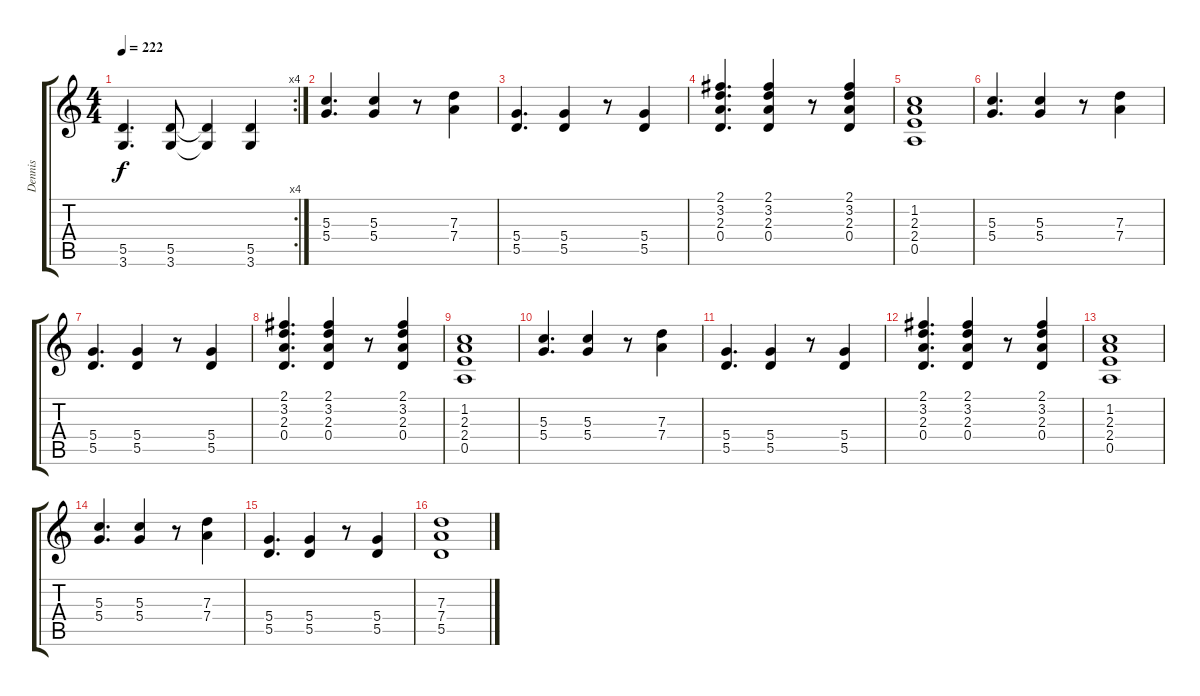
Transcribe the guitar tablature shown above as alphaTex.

\track ("Dennis" "Dennis") {instrument distortionguitar}
\staff {score tabs}
\tuning (E4 B3 G3 D3 A2 E2) {hide}
\rc 4
\ts (4 4)
\tempo 222
\clef g2
\ks c
(5.5 3.6).4{d dy f} (5.5 3.6).8 (5.5{t} 3.6{t}).4 (5.5 3.6).4 |
(5.3 5.4).4{d} (5.3 5.4).4 r.8 (7.3 7.4).4 |
(5.4 5.5).4{d} (5.4 5.5).4 r.8 (5.4 5.5).4 |
(2.1 3.2 2.3 0.4).4{d} (2.1 3.2 2.3 0.4).4 r.8 (2.1 3.2 2.3 0.4).4 |
(1.2 2.3 2.4 0.5).1 |
(5.3 5.4).4{d} (5.3 5.4).4 r.8 (7.3 7.4).4 |
(5.4 5.5).4{d} (5.4 5.5).4 r.8 (5.4 5.5).4 |
(2.1 3.2 2.3 0.4).4{d} (2.1 3.2 2.3 0.4).4 r.8 (2.1 3.2 2.3 0.4).4 |
(1.2 2.3 2.4 0.5).1 |
(5.3 5.4).4{d} (5.3 5.4).4 r.8 (7.3 7.4).4 |
(5.4 5.5).4{d} (5.4 5.5).4 r.8 (5.4 5.5).4 |
(2.1 3.2 2.3 0.4).4{d} (2.1 3.2 2.3 0.4).4 r.8 (2.1 3.2 2.3 0.4).4 |
(1.2 2.3 2.4 0.5).1 |
(5.3 5.4).4{d} (5.3 5.4).4 r.8 (7.3 7.4).4 |
(5.4 5.5).4{d} (5.4 5.5).4 r.8 (5.4 5.5).4 |
(7.3 7.4 5.5).1
